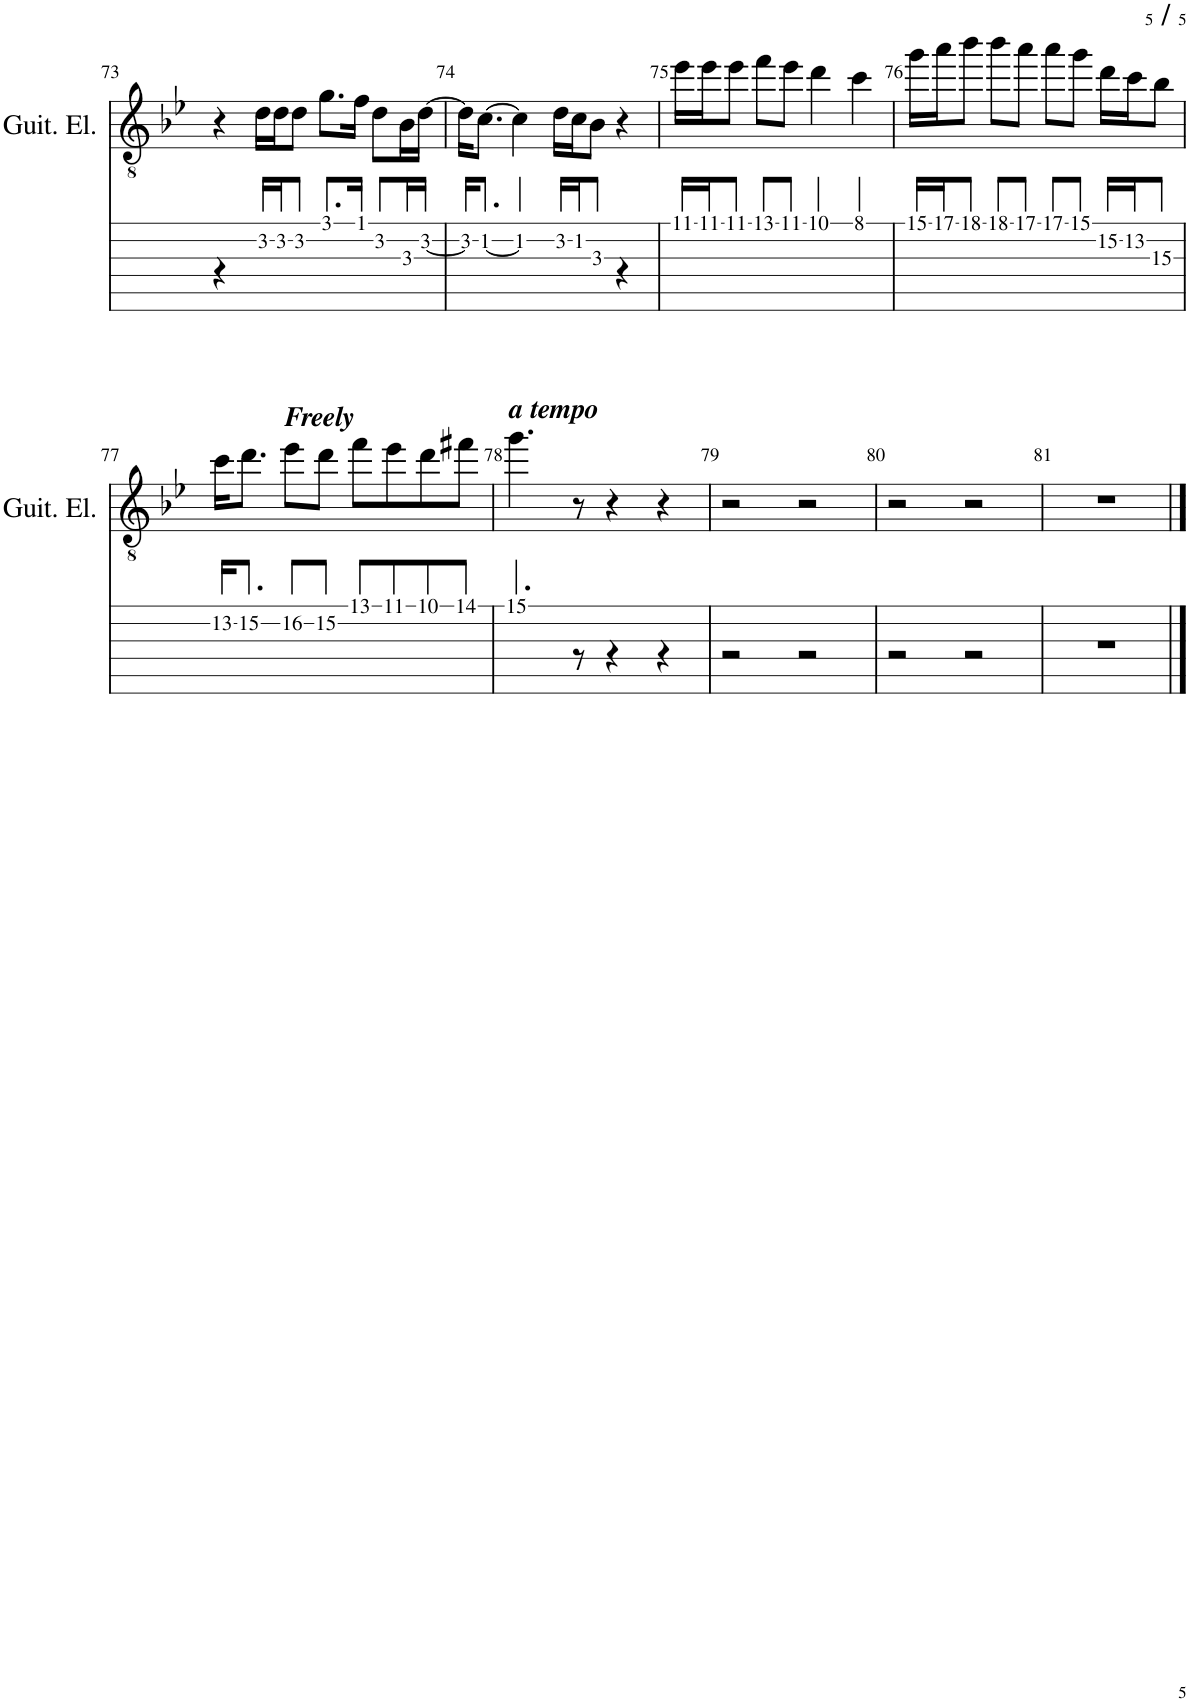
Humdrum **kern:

**kern	**kern
*part2	*part1
*staff2	*staff1
*I"Guitare électrique (Tablature)	*I"Guitare électrique
*	*I'Guit. El.
!!LO:PB:g=z
*	*clefGv2
*k[b-e-]	*k[b-e-]
*M4/4	*M4/4
=73	=73
4r	4r
16d/LL	16d\LL
16d/J	16d\J
8d/J	8d\J
8.g/L	8.g\L
16f/Jk	16f\Jk
8d/L	8d\L
16B-/L	16B-\L
[16d/JJ	[16d\JJ
=74	=74
16d/KL]	16d\KL]
[8.c/J	[8.c\J
4c/]	4c\]
16d/LL	16d\LL
16c/J	16c\J
8B-/J	8B-\J
4r	4r
=75	=75
16ee-/LL	16ee-\LL
16ee-/J	16ee-\J
8ee-/J	8ee-\J
8ff/L	8ff\L
8ee-/J	8ee-\J
4dd/	4dd\
4cc/	4cc\
=76	=76
16gg/LL	16gg\LL
16aa/J	16aa\J
8bb-/J	8bb-\J
8bb-/L	8bb-\L
8aa/J	8aa\J
8aa/L	8aa\L
8gg/J	8gg\J
16dd/LL	16dd\LL
16cc/J	16cc\J
8b-/J	8b-\J
!!LO:LB:g=z
=77	=77
16cc/KL	16cc\KL
8.dd/J	8.dd\J
!	!LO:TX:a:Bi:t=Freely
8ee-/L	8ee-\L
8dd/J	8dd\J
8ff/L	8ff\L
8ee-/	8ee-\
8dd/	8dd\
8ff#/J	8ff#X\J
=78	=78
!	!LO:TX:a:Bi:t=a tempo
4.gg/	4.gg\
8r	8r
4r	4r
4r	4r
=79	=79
2r	2r
2r	2r
=80	=80
2r	2r
2r	2r
=81	=81
1r	1r
==	==
*-	*-
